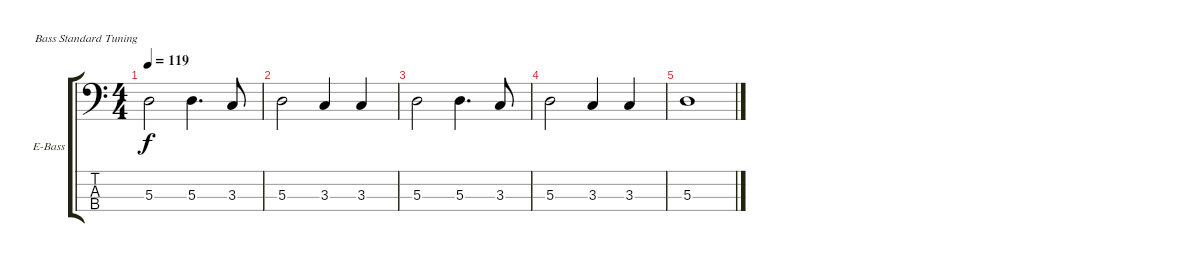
\defaultSystemsLayout 4
\bracketExtendMode groupsimilarinstruments
\firstSystemTrackNameOrientation horizontal
\otherSystemsTrackNameOrientation horizontal
\track ("Electric Bass" "E-Bass") {instrument electricbassfinger}
\staff {score tabs}
\tuning (G2 D2 A1 E1)
\ts (4 4)
\tempo 119
\clef f4
\ks c
5.3.2{dy f} 5.3.4{d} 3.3.8 |
5.3.2 3.3.4 3.3.4 |
5.3.2 5.3.4{d} 3.3.8 |
5.3.2 3.3.4 3.3.4 |
5.3.1
